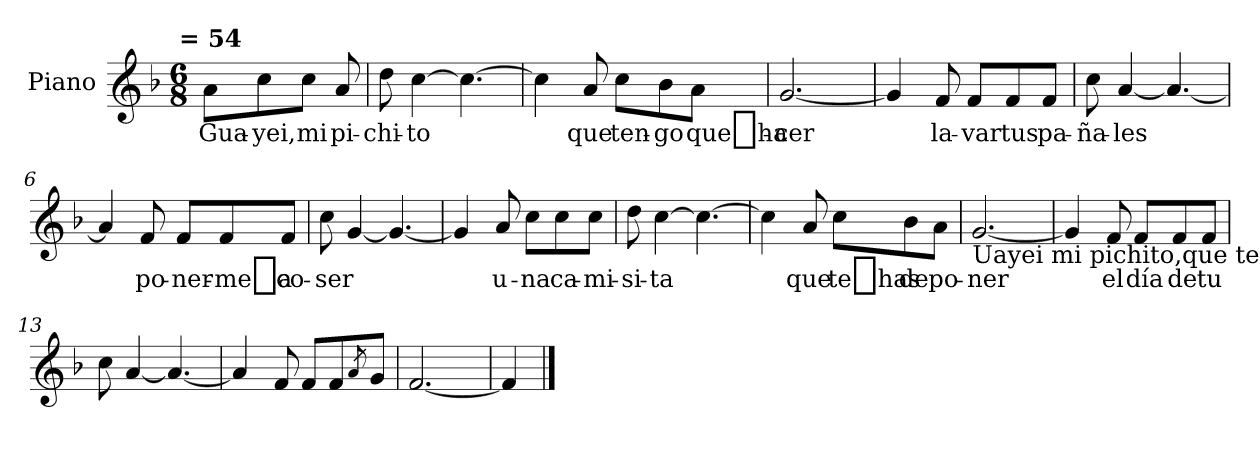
**kern	**text
*part1	*part1
*staff1	*staff1
*I"Piano	*
*I'Pno	*
*clefG2	*
*k[b-]	*
*F:	*
!!LO:TX:omd:t= = 54
*M6/8	*
*MM81	*
=	=
8a\L	Gua-
8cc\	-yei,
8cc\J	mi
8a/	pi-
=1	=1
8dd\	-chi-
[4cc\	-to
4.cc\_	.
=2	=2
4cc\]	.
8a/	que
8cc\L	ten-
8b-\	-go
8a\J	que_ha-
=3	=3
[2.g/	-cer
=4	=4
4g/]	.
8f/	la-
8f/L	-var
8f/	tus
8f/J	pa-
=5	=5
8cc\	-ña-
[4a/	-les
4.a/_	.
!!LO:LB:g=z
=6	=6
4a/]	.
8f/	po-
8f/L	-ner-
8f/	-me_a
8f/J	co-
=7	=7
8cc\	-ser
[4g/	.
4.g/_	.
=8	=8
4g/]	.
8a/	u-
8cc\L	-na
8cc\	ca-
8cc\J	-mi-
=9	=9
8dd\	-si-
[4cc\	-ta
4.cc\_	.
=10	=10
4cc\]	.
8a/	que
8cc\L	te_has
8b-\	de
8a\J	po-
!!LO:LB:g=z
=11	=11
!LO:TX:b:t=Uayei mi pichito,que tengo que hacer,lavar tus pañales,sentarme a coser,una camisitaque te has de ponerel día de tu santoal amanecer.Dormite, niñito,dormite, por Dios,si no viene el brujo,y te va  a comer.	!
[2.g/	-ner
=12	=12
4g/]	.
8f/	el
8f/L	día
8f/	de
8f/J	tu
=13	=13
8cc\	.
[4a/	.
4.a/_	.
=14	=14
4a/]	.
8f/	.
8f/L	.
8f/	.
8qa/	.
8g/J	.
=15	=15
[2.f/	.
=16	=16
4f/]	.
==	==
*-	*-
